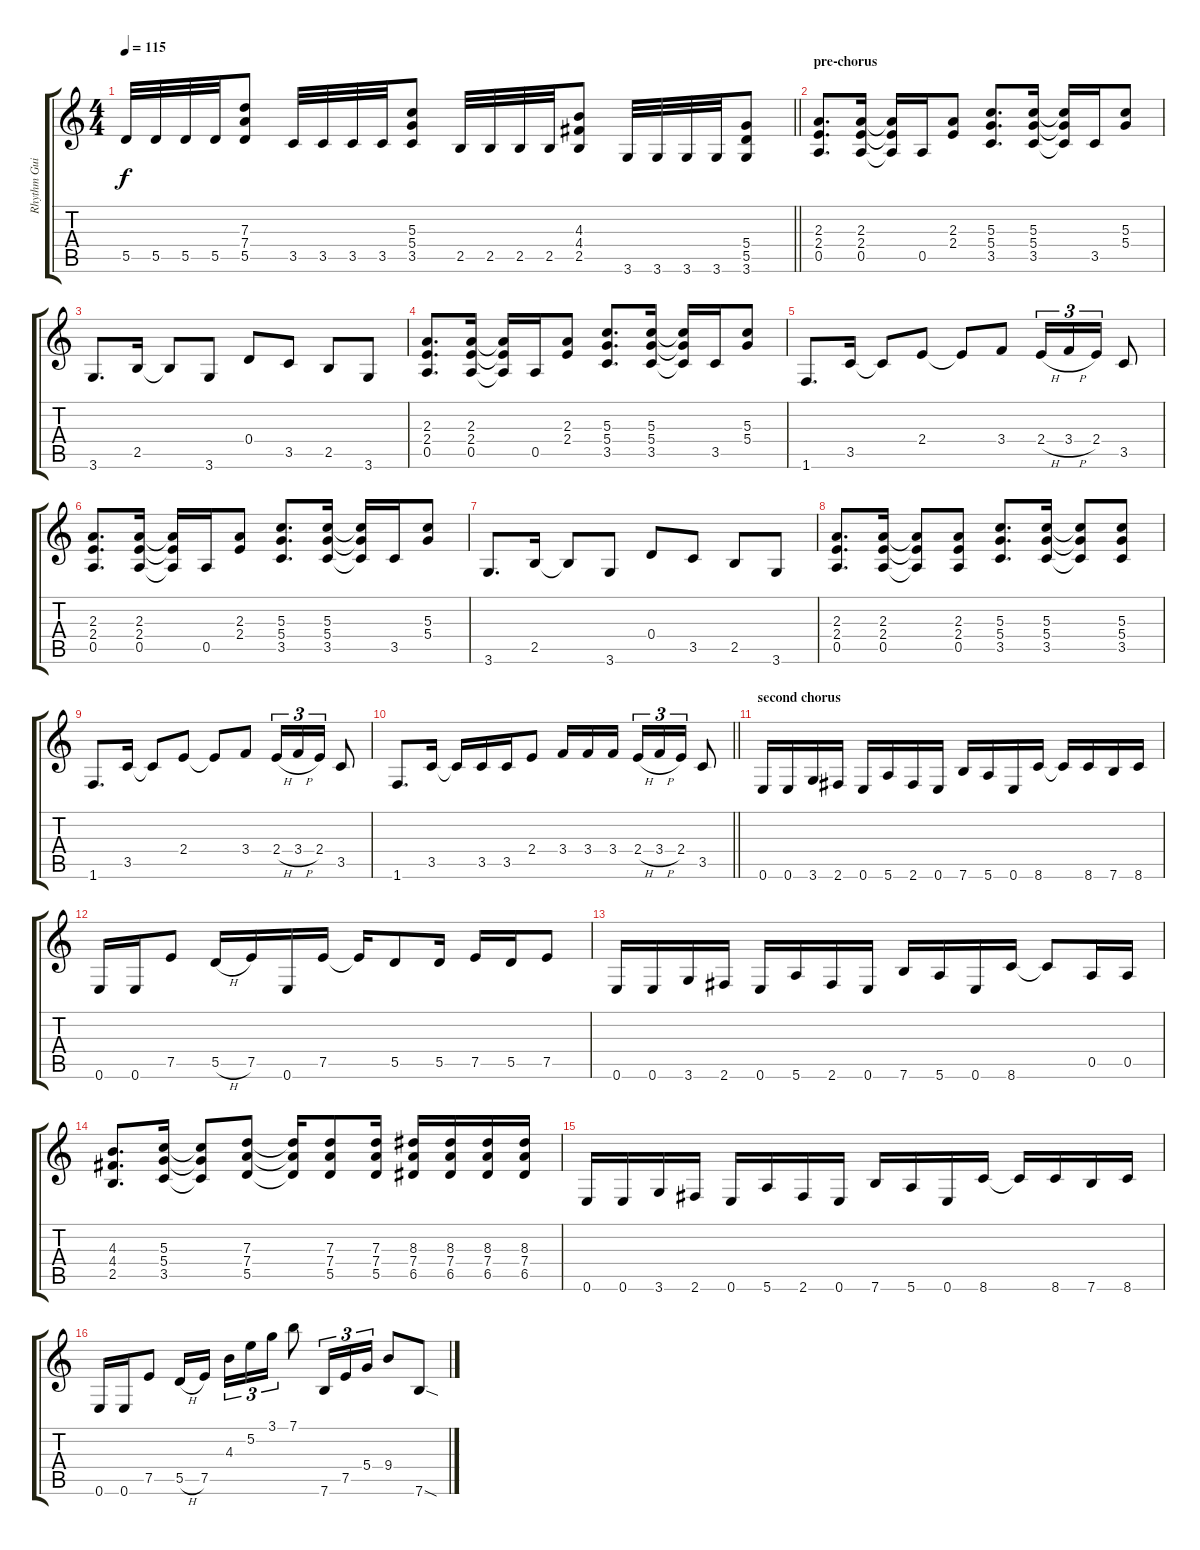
\track ("Rhythm Guitar 1" "Rhythm Gui") {instrument overdrivenguitar}
\staff {score tabs}
\tuning (E4 B3 G3 D3 A2 E2) {hide}
\ts (4 4)
\tempo 115
\clef g2
\barLineRight lightlight
\ks c
5.5.32{dy f} 5.5.32 5.5.32 5.5.32 (7.3 7.4 5.5).8 3.5.32 3.5.32 3.5.32 3.5.32 (5.3 5.4 3.5).8 2.5.32 2.5.32 2.5.32 2.5.32 (4.3 4.4 2.5).8 3.6.32 3.6.32 3.6.32 3.6.32 (5.4 5.5 3.6).8 |
\section ("" "pre-chorus")
(2.3 2.4 0.5).8{d} (2.3 2.4 0.5).16 (2.3{t} 2.4{t} 0.5{t}).16 0.5.16 (2.3 2.4).8 (5.3 5.4 3.5).8{d} (5.3 5.4 3.5).16 (5.3{t} 5.4{t} 3.5{t}).16 3.5.16 (5.3 5.4).8 |
3.6.8{d} 2.5.16 2.5{t}.8 3.6.8 0.4.8 3.5.8 2.5.8 3.6.8 |
(2.3 2.4 0.5).8{d} (2.3 2.4 0.5).16 (2.3{t} 2.4{t} 0.5{t}).16 0.5.16 (2.3 2.4).8 (5.3 5.4 3.5).8{d} (5.3 5.4 3.5).16 (5.3{t} 5.4{t} 3.5{t}).16 3.5.16 (5.3 5.4).8 |
1.6.8{d} 3.5.16 3.5{t}.8 2.4.8 2.4{t}.8 3.4.8 2.4{h}.16{tu (3 2)} 3.4{h}.16{tu (3 2)} 2.4.16{tu (3 2)} 3.5.8 |
(2.3 2.4 0.5).8{d} (2.3 2.4 0.5).16 (2.3{t} 2.4{t} 0.5{t}).16 0.5.16 (2.3 2.4).8 (5.3 5.4 3.5).8{d} (5.3 5.4 3.5).16 (5.3{t} 5.4{t} 3.5{t}).16 3.5.16 (5.3 5.4).8 |
3.6.8{d} 2.5.16 2.5{t}.8 3.6.8 0.4.8 3.5.8 2.5.8 3.6.8 |
(2.3 2.4 0.5).8{d} (2.3 2.4 0.5).16 (2.3{t} 2.4{t} 0.5{t}).8 (2.3 2.4 0.5).8 (5.3 5.4 3.5).8{d} (5.3 5.4 3.5).16 (5.3{t} 5.4{t} 3.5{t}).8 (5.3 5.4 3.5).8 |
1.6.8{d} 3.5.16 3.5{t}.8 2.4.8 2.4{t}.8 3.4.8 2.4{h}.16{tu (3 2)} 3.4{h}.16{tu (3 2)} 2.4.16{tu (3 2)} 3.5.8 |
\barLineRight lightlight
1.6.8{d} 3.5.16 3.5{t}.16 3.5.16 3.5.16 2.4.8 3.4.16 3.4.16 3.4.16 2.4{h}.16{tu (3 2)} 3.4{h}.16{tu (3 2)} 2.4.16{tu (3 2)} 3.5.8 |
\section ("" "second chorus")
0.6.16 0.6.16 3.6.16 2.6.16 0.6.16 5.6.16 2.6.16 0.6.16 7.6.16 5.6.16 0.6.16 8.6.16 8.6{t}.16 8.6.16 7.6.16 8.6.16 |
0.6.16 0.6.16 7.5.8 5.5{h}.16 7.5.16 0.6.16 7.5.16 7.5{t}.16 5.5.8 5.5.16 7.5.16 5.5.16 7.5.8 |
0.6.16 0.6.16 3.6.16 2.6.16 0.6.16 5.6.16 2.6.16 0.6.16 7.6.16 5.6.16 0.6.16 8.6.16 8.6{t}.8 0.5.16 0.5.16 |
(4.3 4.4 2.5).8{d} (5.3 5.4 3.5).16 (5.3{t} 5.4{t} 3.5{t}).8 (7.3 7.4 5.5).8 (7.3{t} 7.4{t} 5.5{t}).16 (7.3 7.4 5.5).8 (7.3 7.4 5.5).16 (8.3 7.4 6.5).16 (8.3 7.4 6.5).16 (8.3 7.4 6.5).16 (8.3 7.4 6.5).16 |
0.6.16 0.6.16 3.6.16 2.6.16 0.6.16 5.6.16 2.6.16 0.6.16 7.6.16 5.6.16 0.6.16 8.6.16 8.6{t}.16 8.6.16 7.6.16 8.6.16 |
0.6.16 0.6.16 7.5.8 5.5{h}.16 7.5.16{beam splitsecondary} 4.3.16{tu (3 2)} 5.2.16{tu (3 2)} 3.1.16{tu (3 2)} 7.1.8 7.6.16{tu (3 2)} 7.5.16{tu (3 2)} 5.4.16{tu (3 2)} 9.4.8 7.6{sod}.8
